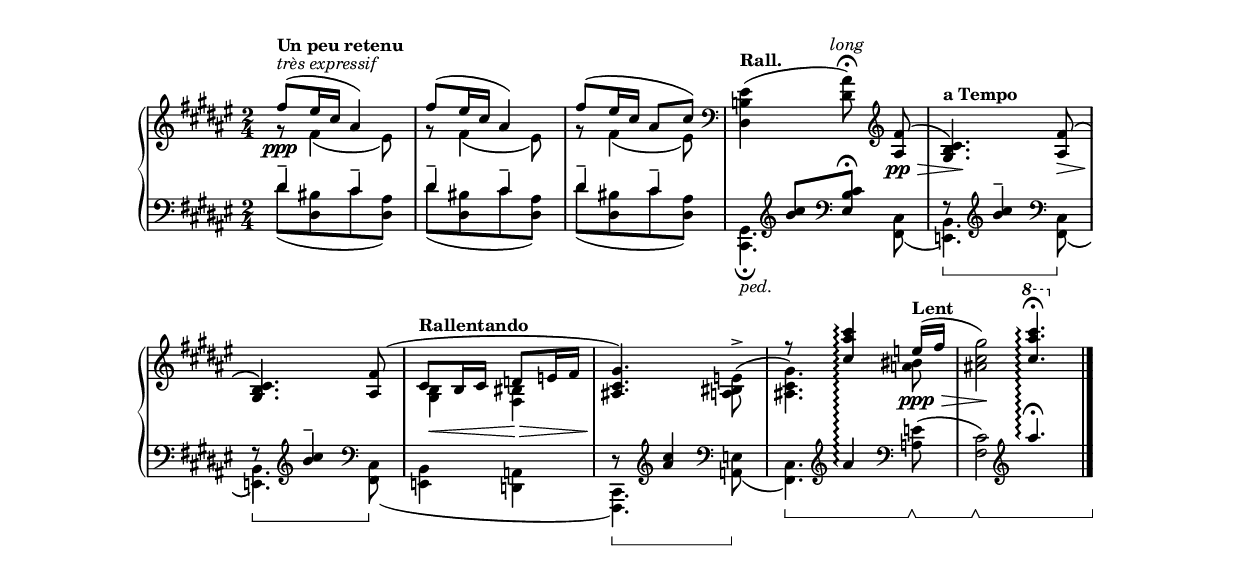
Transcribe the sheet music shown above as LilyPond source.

% Do not edit this file; it is automatically
% generated from Documentation/snippets/new
% This file is in the public domain.
%% Note: this file works from version 2.12.0
\version "2.13.20"
\include "english.ly"

#(set-global-staff-size 15)
\paper {
  line-width = 16\cm
  indent = 0\cm
}

% NR 2.2 Keyboard instruments


\header {
  lsrtags = "headwords"
  texidoc = ""
  doctitle = "headword"
} % begin verbatim


% M. Ravel, Sonatine (1905)
% First movement

\layout {
  \context {
    \Score
    \remove "Bar_number_engraver"
  }
}

fermataLong = \markup {
  \override #'(direction . 1)
  \override #'(baseline-skip . 2) {
    \dir-column {
      \musicglyph #"scripts.ufermata"
      \text \italic \center-align long
    }
  }
}

\new PianoStaff <<
  \set PianoStaff.connectArpeggios = ##t
  \new Staff {
    \time 2/4
    \key fs \major
    <<
      \new Voice {
        \voiceOne
        fs''8 ( ^\markup {
          \override #'(baseline-skip . 2.4) \column {
            \line \bold { Un peu retenu }
            \line \italic { très expressif }
          }
        }
        es''16
        cs''16
        as'4 )
        |
        fs''8 (
        es''16
        cs''16
        as'4 )
        |
        fs''8 (
        es''16
        cs''16
        as'8
        cs''8 )
        |
      }
      \new Voice {
        \voiceTwo
        gs'8\rest \ppp
        fs'4 (
        es'8 )
        |
        gs'8\rest
        fs'4 (
        es'8 )
        |
        gs'8\rest
        fs'4 (
        es'8 )
        |
      }
    >>
    \clef bass
    <ds b! es'>4 ( ^ \markup \bold { Rall. }
    \override Script #'stencil = #(lambda (grob)
      (grob-interpret-markup grob fermataLong))
    <ds' as'>8 ) \fermata
    \noBeam
    \clef treble
    \slurUp
    \once \override Hairpin #'to-barline = ##f
    <as fs'>8 ( \pp \>
    |
    <gs b cs'>4. \! ) ^\markup \bold { a Tempo }
    \slurUp
    <as fs'>8 ^\( \>
    |
    <gs b cs'>4. \! \)
    <<
      \new Voice {
        \voiceOne
        <as fs'>8 (
        |
        cs'8 ^\markup \bold { Rallentando }
        b16
        cs'16
        d'8
        e'16
        fs'16
        |
        <as! cs' gs'>4. )
        s8
        |
        r8
        <cs'' as'' cs'''>4 \arpeggio
        e''16 ( ^\markup \bold { Lent }
        fs''16
        |
        \voiceTwo
        <as'! cs'' gs''>2 )
        |
      }
      \new Voice {
        \voiceTwo
        s8
        |
        <gs b>4 \<
        <fs bs>4 \>
        |
        s4. \!
        \slurUp
        \once \override Script #'direction = #UP
        <a bs e'>8 ( \accent
        |
        <as! cs' gs'>4. )
        \once \override Hairpin #'to-barline = ##f
        <a' bs'>8 \ppp \>
        |
        s8 \!
        \stemDown
        \once \override Script #'direction = #UP
        \ottava #1
        \voiceOne
        \once \override PianoStaff.Arpeggio #'padding = #0.8
        <cs''' as''' cs''''>4. \arpeggio \fermata
        \ottava #0
        \bar "|."
      }
    >>
  }
  \new Staff <<
    \set Staff.pedalSustainStyle = #'bracket
    \key fs \major
    \clef bass
    \new Voice {
      \voiceOne
      ds'4 \tenuto
      cs'4 \tenuto
      |
      ds'4 \tenuto
      cs'4 \tenuto
      |
      ds'4 \tenuto
      cs'4 \tenuto
      |
      s8
      \clef treble
      <b' cs''>8 [
      \clef bass
      <es b cs'>8 \fermata ]
      s8
      |
      fs8\rest
      \clef treble
      <b' cs''>4 \tenuto
      s8
      |
      fs8\rest
      \clef treble
      <b' cs''>4 \tenuto
      s8
      |
      s2
      |
      ds8\rest
      \clef treble
      <as' cs''>4
      \clef bass
      s8
      |
      s8
      \clef treble
      <as'>4 \arpeggio
      \clef bass
      s8
      |
      s8
      \clef treble
      <as''>4. \arpeggio \fermata
      |
    }
    \new Voice {
      \voiceTwo
      ds'8 [ (
      < ds bs >8
      cs'8
      < ds as >8 ] )
      |
      ds'8 [ (
      < ds bs >8
      cs'8
      < ds as >8 ] )
      |
      ds'8 [ (
      < ds bs >8
      cs'8
      < ds as >8 ] )
      |
      \once \override Script #'outside-staff-priority = #100
      \once \override TextScript #'outside-staff-priority = #500
      <cs, gs,>4. \fermata _\markup \italic { ped. }
      <fs, cs>8 (
      |
      <e, b,>4. ) \sustainOn
      \clef bass
      <fs, cs>8 \( \sustainOff
      |
      <e, b,>4. \) \sustainOn
      \clef bass
      <fs, cs>8 ( \sustainOff
      |
      <e, b,>4
      <d, a,>4
      |
      <fs,, cs,>4. ) \sustainOn
      <a, e>8 ( \sustainOff
      |
      <fs, cs>4. ) \sustainOn
      \slurUp
      <a e'>8 ( \sustainOff \sustainOn
      |
      <fs cs'>2 ) \sustainOff \sustainOn
      |
    }
  >>
>>
